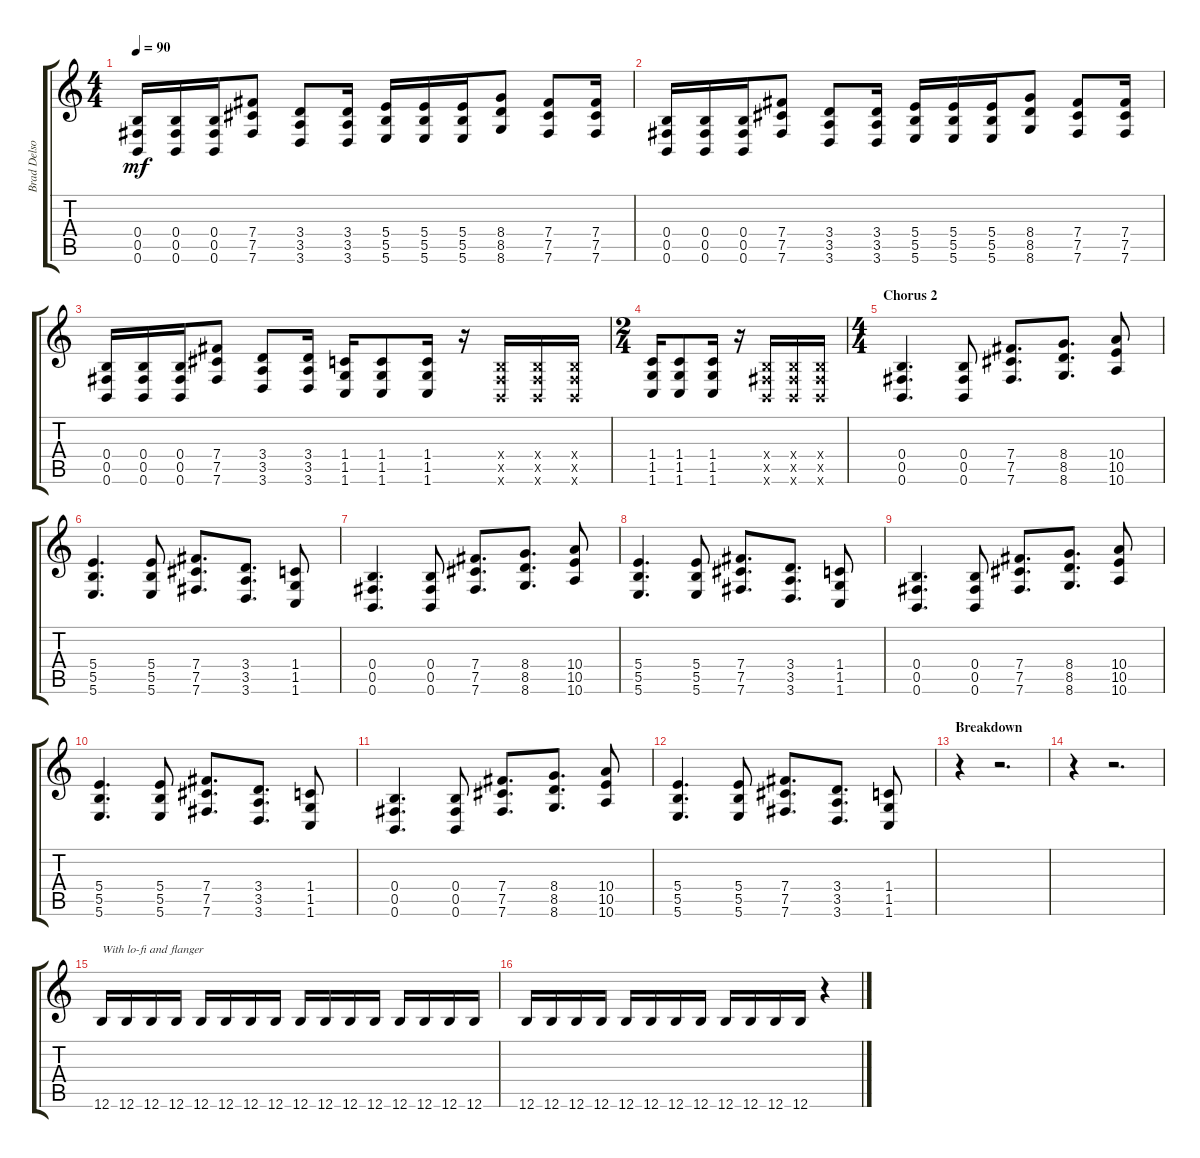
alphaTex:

\track ("Brad Delson (Guitar 2)" "Brad Delso") {instrument distortionguitar}
\staff {score tabs}
\tuning (Db4 Ab3 E3 B2 Gb2 B1) {hide}
\ts (4 4)
\tempo 90
\clef g2
\ks c
(0.4 0.5 0.6).16{dy mf} (0.4 0.5 0.6).16 (0.4 0.5 0.6).16 (7.4 7.5 7.6).8 (3.4 3.5 3.6).8 (3.4 3.5 3.6).16 (5.4 5.5 5.6).16 (5.4 5.5 5.6).16 (5.4 5.5 5.6).16 (8.4 8.5 8.6).8 (7.4 7.5 7.6).8 (7.4 7.5 7.6).16 |
(0.4 0.5 0.6).16 (0.4 0.5 0.6).16 (0.4 0.5 0.6).16 (7.4 7.5 7.6).8 (3.4 3.5 3.6).8 (3.4 3.5 3.6).16 (5.4 5.5 5.6).16 (5.4 5.5 5.6).16 (5.4 5.5 5.6).16 (8.4 8.5 8.6).8 (7.4 7.5 7.6).8 (7.4 7.5 7.6).16 |
(0.4 0.5 0.6).16 (0.4 0.5 0.6).16 (0.4 0.5 0.6).16 (7.4 7.5 7.6).8 (3.4 3.5 3.6).8 (3.4 3.5 3.6).16 (1.4 1.5 1.6).16 (1.4 1.5 1.6).8 (1.4 1.5 1.6).16 r.16 (0.4{x} 0.5{x} 0.6{x}).16 (0.4{x} 0.5{x} 0.6{x}).16 (0.4{x} 0.5{x} 0.6{x}).16 |
\ts (2 4)
(1.4 1.5 1.6).16 (1.4 1.5 1.6).8 (1.4 1.5 1.6).16 r.16 (0.4{x} 0.5{x} 0.6{x}).16 (0.4{x} 0.5{x} 0.6{x}).16 (0.4{x} 0.5{x} 0.6{x}).16 |
\ts (4 4)
\section ("" "Chorus 2")
(0.4 0.5 0.6).4{d} (0.4 0.5 0.6).8 (7.4 7.5 7.6).8{d} (8.4 8.5 8.6).8{d} (10.4 10.5 10.6).8 |
(5.4 5.5 5.6).4{d} (5.4 5.5 5.6).8 (7.4 7.5 7.6).8{d} (3.4 3.5 3.6).8{d} (1.4 1.5 1.6).8 |
(0.4 0.5 0.6).4{d} (0.4 0.5 0.6).8 (7.4 7.5 7.6).8{d} (8.4 8.5 8.6).8{d} (10.4 10.5 10.6).8 |
(5.4 5.5 5.6).4{d} (5.4 5.5 5.6).8 (7.4 7.5 7.6).8{d} (3.4 3.5 3.6).8{d} (1.4 1.5 1.6).8 |
(0.4 0.5 0.6).4{d} (0.4 0.5 0.6).8 (7.4 7.5 7.6).8{d} (8.4 8.5 8.6).8{d} (10.4 10.5 10.6).8 |
(5.4 5.5 5.6).4{d} (5.4 5.5 5.6).8 (7.4 7.5 7.6).8{d} (3.4 3.5 3.6).8{d} (1.4 1.5 1.6).8 |
(0.4 0.5 0.6).4{d} (0.4 0.5 0.6).8 (7.4 7.5 7.6).8{d} (8.4 8.5 8.6).8{d} (10.4 10.5 10.6).8 |
(5.4 5.5 5.6).4{d} (5.4 5.5 5.6).8 (7.4 7.5 7.6).8{d} (3.4 3.5 3.6).8{d} (1.4 1.5 1.6).8 |
\section ("" "Breakdown")
r.4 r.2{d} |
r.4 r.2{d} |
12.6.16{txt "With lo-fi and flanger"} 12.6.16 12.6.16 12.6.16 12.6.16 12.6.16 12.6.16 12.6.16 12.6.16 12.6.16 12.6.16 12.6.16 12.6.16 12.6.16 12.6.16 12.6.16 |
12.6.16 12.6.16 12.6.16 12.6.16 12.6.16 12.6.16 12.6.16 12.6.16 12.6.16 12.6.16 12.6.16 12.6.16 r.4
